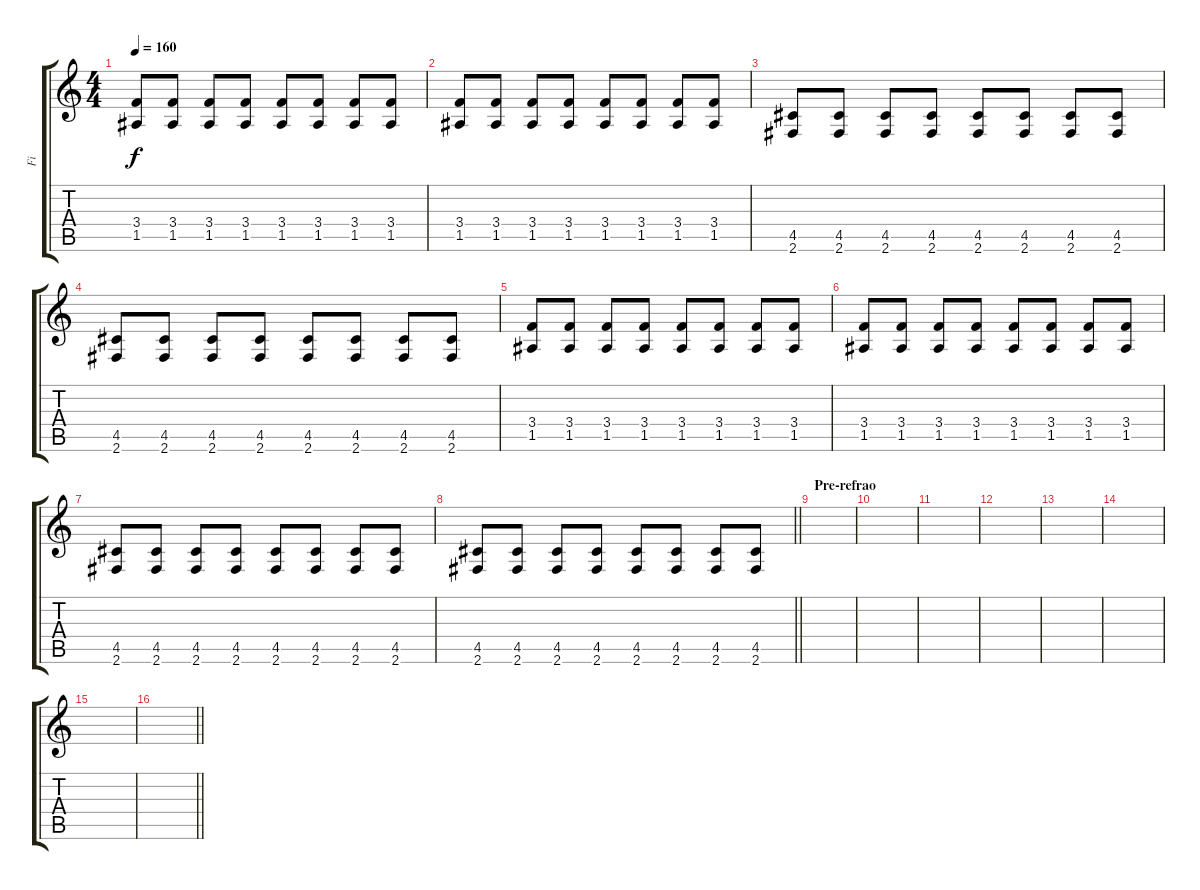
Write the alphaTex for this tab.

\track ("Fi" "Fi") {instrument electricguitarjazz}
\staff {score tabs}
\tuning (E4 B3 G3 D3 A2 E2) {hide}
\ts (4 4)
\tempo 160
\clef g2
\ks c
(3.4 1.5).8{dy f} (3.4 1.5).8 (3.4 1.5).8 (3.4 1.5).8 (3.4 1.5).8 (3.4 1.5).8 (3.4 1.5).8 (3.4 1.5).8 |
(3.4 1.5).8 (3.4 1.5).8 (3.4 1.5).8 (3.4 1.5).8 (3.4 1.5).8 (3.4 1.5).8 (3.4 1.5).8 (3.4 1.5).8 |
(4.5 2.6).8 (4.5 2.6).8 (4.5 2.6).8 (4.5 2.6).8 (4.5 2.6).8 (4.5 2.6).8 (4.5 2.6).8 (4.5 2.6).8 |
(4.5 2.6).8 (4.5 2.6).8 (4.5 2.6).8 (4.5 2.6).8 (4.5 2.6).8 (4.5 2.6).8 (4.5 2.6).8 (4.5 2.6).8 |
(3.4 1.5).8 (3.4 1.5).8 (3.4 1.5).8 (3.4 1.5).8 (3.4 1.5).8 (3.4 1.5).8 (3.4 1.5).8 (3.4 1.5).8 |
(3.4 1.5).8 (3.4 1.5).8 (3.4 1.5).8 (3.4 1.5).8 (3.4 1.5).8 (3.4 1.5).8 (3.4 1.5).8 (3.4 1.5).8 |
(4.5 2.6).8 (4.5 2.6).8 (4.5 2.6).8 (4.5 2.6).8 (4.5 2.6).8 (4.5 2.6).8 (4.5 2.6).8 (4.5 2.6).8 |
\barLineRight lightlight
(4.5 2.6).8 (4.5 2.6).8 (4.5 2.6).8 (4.5 2.6).8 (4.5 2.6).8 (4.5 2.6).8 (4.5 2.6).8 (4.5 2.6).8 |
\section ("" "Pre-refrao")
|
|
|
|
|
|
|
\barLineRight lightlight
